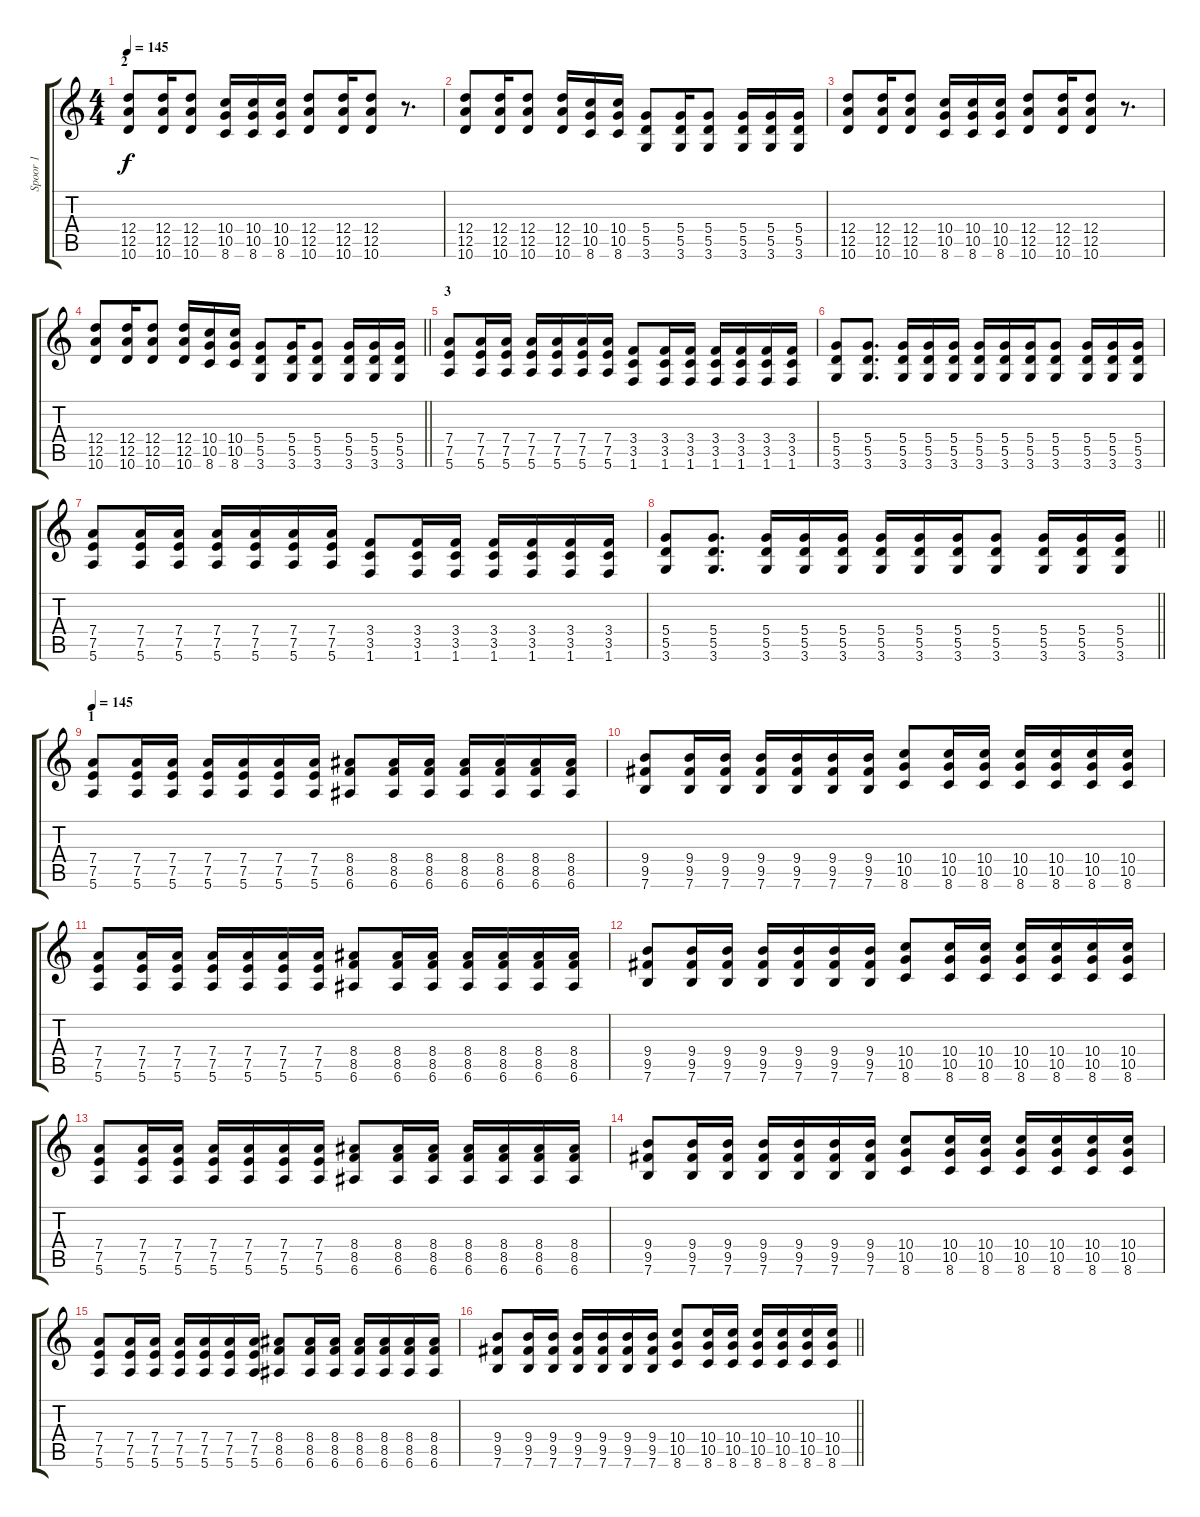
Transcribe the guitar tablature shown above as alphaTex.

\track ("Spoor 1" "Spoor 1") {instrument overdrivenguitar}
\staff {score tabs}
\tuning (E4 B3 G3 D3 A2 E2) {hide}
\ts (4 4)
\section ("" "2")
\tempo 145
\clef g2
\ks c
(12.4 12.5 10.6).8{dy f} (12.4 12.5 10.6).16 (12.4 12.5 10.6).8 (10.4 10.5 8.6).16 (10.4 10.5 8.6).16 (10.4 10.5 8.6).16 (12.4 12.5 10.6).8 (12.4 12.5 10.6).16 (12.4 12.5 10.6).8 r.8{d} |
(12.4 12.5 10.6).8 (12.4 12.5 10.6).16 (12.4 12.5 10.6).8 (12.4 12.5 10.6).16 (10.4 10.5 8.6).16 (10.4 10.5 8.6).16 (5.4 5.5 3.6).8 (5.4 5.5 3.6).16 (5.4 5.5 3.6).8 (5.4 5.5 3.6).16 (5.4 5.5 3.6).16 (5.4 5.5 3.6).16 |
(12.4 12.5 10.6).8 (12.4 12.5 10.6).16 (12.4 12.5 10.6).8 (10.4 10.5 8.6).16 (10.4 10.5 8.6).16 (10.4 10.5 8.6).16 (12.4 12.5 10.6).8 (12.4 12.5 10.6).16 (12.4 12.5 10.6).8 r.8{d} |
\barLineRight lightlight
(12.4 12.5 10.6).8 (12.4 12.5 10.6).16 (12.4 12.5 10.6).8 (12.4 12.5 10.6).16 (10.4 10.5 8.6).16 (10.4 10.5 8.6).16 (5.4 5.5 3.6).8 (5.4 5.5 3.6).16 (5.4 5.5 3.6).8 (5.4 5.5 3.6).16 (5.4 5.5 3.6).16 (5.4 5.5 3.6).16 |
\section ("" "3")
(7.4 7.5 5.6).8 (7.4 7.5 5.6).16 (7.4 7.5 5.6).16 (7.4 7.5 5.6).16 (7.4 7.5 5.6).16 (7.4 7.5 5.6).16 (7.4 7.5 5.6).16 (3.4 3.5 1.6).8 (3.4 3.5 1.6).16 (3.4 3.5 1.6).16 (3.4 3.5 1.6).16 (3.4 3.5 1.6).16 (3.4 3.5 1.6).16 (3.4 3.5 1.6).16 |
(5.4 5.5 3.6).8 (5.4 5.5 3.6).8{d} (5.4 5.5 3.6).16 (5.4 5.5 3.6).16 (5.4 5.5 3.6).16 (5.4 5.5 3.6).16 (5.4 5.5 3.6).16 (5.4 5.5 3.6).16 (5.4 5.5 3.6).8 (5.4 5.5 3.6).16 (5.4 5.5 3.6).16 (5.4 5.5 3.6).16 |
(7.4 7.5 5.6).8 (7.4 7.5 5.6).16 (7.4 7.5 5.6).16 (7.4 7.5 5.6).16 (7.4 7.5 5.6).16 (7.4 7.5 5.6).16 (7.4 7.5 5.6).16 (3.4 3.5 1.6).8 (3.4 3.5 1.6).16 (3.4 3.5 1.6).16 (3.4 3.5 1.6).16 (3.4 3.5 1.6).16 (3.4 3.5 1.6).16 (3.4 3.5 1.6).16 |
\barLineRight lightlight
(5.4 5.5 3.6).8 (5.4 5.5 3.6).8{d} (5.4 5.5 3.6).16 (5.4 5.5 3.6).16 (5.4 5.5 3.6).16 (5.4 5.5 3.6).16 (5.4 5.5 3.6).16 (5.4 5.5 3.6).16 (5.4 5.5 3.6).8 (5.4 5.5 3.6).16 (5.4 5.5 3.6).16 (5.4 5.5 3.6).16 |
\section ("" "1")
\tempo 145
(7.4 7.5 5.6).8 (7.4 7.5 5.6).16 (7.4 7.5 5.6).16 (7.4 7.5 5.6).16 (7.4 7.5 5.6).16 (7.4 7.5 5.6).16 (7.4 7.5 5.6).16 (8.4 8.5 6.6).8 (8.4 8.5 6.6).16 (8.4 8.5 6.6).16 (8.4 8.5 6.6).16 (8.4 8.5 6.6).16 (8.4 8.5 6.6).16 (8.4 8.5 6.6).16 |
(9.4 9.5 7.6).8 (9.4 9.5 7.6).16 (9.4 9.5 7.6).16 (9.4 9.5 7.6).16 (9.4 9.5 7.6).16 (9.4 9.5 7.6).16 (9.4 9.5 7.6).16 (10.4 10.5 8.6).8 (10.4 10.5 8.6).16 (10.4 10.5 8.6).16 (10.4 10.5 8.6).16 (10.4 10.5 8.6).16 (10.4 10.5 8.6).16 (10.4 10.5 8.6).16 |
(7.4 7.5 5.6).8 (7.4 7.5 5.6).16 (7.4 7.5 5.6).16 (7.4 7.5 5.6).16 (7.4 7.5 5.6).16 (7.4 7.5 5.6).16 (7.4 7.5 5.6).16 (8.4 8.5 6.6).8 (8.4 8.5 6.6).16 (8.4 8.5 6.6).16 (8.4 8.5 6.6).16 (8.4 8.5 6.6).16 (8.4 8.5 6.6).16 (8.4 8.5 6.6).16 |
(9.4 9.5 7.6).8 (9.4 9.5 7.6).16 (9.4 9.5 7.6).16 (9.4 9.5 7.6).16 (9.4 9.5 7.6).16 (9.4 9.5 7.6).16 (9.4 9.5 7.6).16 (10.4 10.5 8.6).8 (10.4 10.5 8.6).16 (10.4 10.5 8.6).16 (10.4 10.5 8.6).16 (10.4 10.5 8.6).16 (10.4 10.5 8.6).16 (10.4 10.5 8.6).16 |
(7.4 7.5 5.6).8 (7.4 7.5 5.6).16 (7.4 7.5 5.6).16 (7.4 7.5 5.6).16 (7.4 7.5 5.6).16 (7.4 7.5 5.6).16 (7.4 7.5 5.6).16 (8.4 8.5 6.6).8 (8.4 8.5 6.6).16 (8.4 8.5 6.6).16 (8.4 8.5 6.6).16 (8.4 8.5 6.6).16 (8.4 8.5 6.6).16 (8.4 8.5 6.6).16 |
(9.4 9.5 7.6).8 (9.4 9.5 7.6).16 (9.4 9.5 7.6).16 (9.4 9.5 7.6).16 (9.4 9.5 7.6).16 (9.4 9.5 7.6).16 (9.4 9.5 7.6).16 (10.4 10.5 8.6).8 (10.4 10.5 8.6).16 (10.4 10.5 8.6).16 (10.4 10.5 8.6).16 (10.4 10.5 8.6).16 (10.4 10.5 8.6).16 (10.4 10.5 8.6).16 |
(7.4 7.5 5.6).8 (7.4 7.5 5.6).16 (7.4 7.5 5.6).16 (7.4 7.5 5.6).16 (7.4 7.5 5.6).16 (7.4 7.5 5.6).16 (7.4 7.5 5.6).16 (8.4 8.5 6.6).8 (8.4 8.5 6.6).16 (8.4 8.5 6.6).16 (8.4 8.5 6.6).16 (8.4 8.5 6.6).16 (8.4 8.5 6.6).16 (8.4 8.5 6.6).16 |
\barLineRight lightlight
(9.4 9.5 7.6).8 (9.4 9.5 7.6).16 (9.4 9.5 7.6).16 (9.4 9.5 7.6).16 (9.4 9.5 7.6).16 (9.4 9.5 7.6).16 (9.4 9.5 7.6).16 (10.4 10.5 8.6).8 (10.4 10.5 8.6).16 (10.4 10.5 8.6).16 (10.4 10.5 8.6).16 (10.4 10.5 8.6).16 (10.4 10.5 8.6).16 (10.4 10.5 8.6).16
